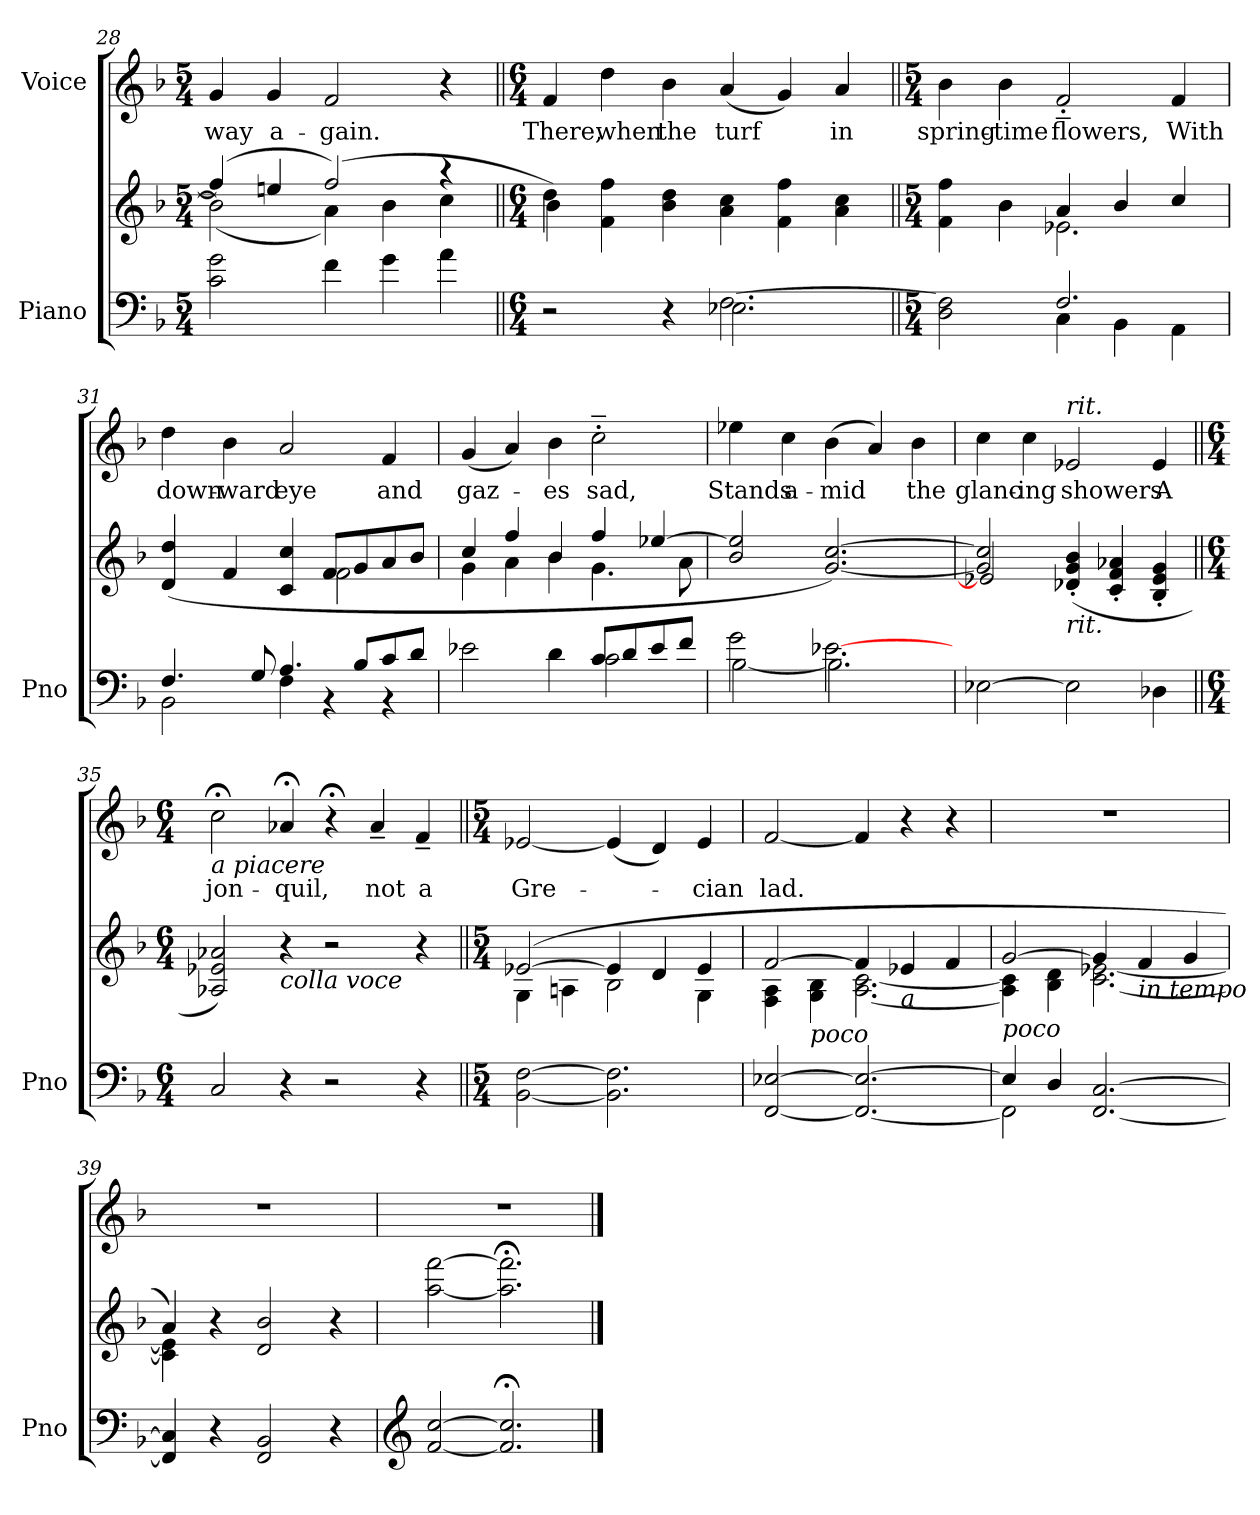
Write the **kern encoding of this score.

**kern	**kern	**kern	**text
*part2	*part2	*part1	*part1
*staff3	*staff2	*staff1	*staff1
*I"Piano	*	*I"Voice	*
*I'Pno	*	*	*
*clefF4	*clefG2	*clefG2	*
*k[b-]	*k[b-]	*k[b-]	*
*M5/4	*M5/4	*M5/4	*
=28	=28	=28	=28
*	*^	*	*
!	!	!	!	!LO:LY:b
2c\ 2g\	(4ff/]	(2b-\]	4g/	-way
!	!	!	!	!LO:LY:b
.	4een/	.	4g/	a-
!	!	!	!	!LO:LY:b
(<4f\	(2ff/)	4a\)	2f/	-gain.
4g\	.	4b-\	.	.
4a\	4r	4cc\	4r	.
!!LO:PB:g=z
=29||	=29||	=29||	=29||	=29||
*M6/4	*M6/4	*	*M6/4	*
*^	*	*	*	*
!	!	!	!	!	!LO:LY:b
4ryy	2r	4dd\	4b-\)	4f/	There,
!	!	!	!	!	!LO:LY:b
4ryy	.	4f\ 4ff\	1ryy	4dd\	when
!	!	!	!	!	!LO:LY:b
4r	4ryy	4b-\ 4dd\	.	4b-\	the
!	!	!	!	!	!LO:LY:b
[>2.F\	2.E-X\	4a\ 4cc\	.	(4a/	turf
.	.	4f\ 4ff\	.	4g/)	.
!	!	!	!	!	!LO:LY:b
.	.	4a\ 4cc\	4ryy	4a/	in
=30||	=30||	=30||	=30||	=30||	=30||
*M5/4	*	*M5/4	*	*M5/4	*
!	!	!	!	!	!LO:LY:b
2D\ 2F\]	2ryy	4f\ 4ff\	2ryy	4b-\	spring-
!	!	!	!	!	!LO:LY:b
.	.	4b-\	.	4b-\	-time
!	!	!	!	!	!LO:LY:b
2.F/	4C\	4a/	2.e-X\	2f'~/	flowers,
.	4BB-\	4b-/	.	.	.
!	!	!	!	!	!LO:LY:b
.	4AA\	4cc/)	.	4f/	With
!!LO:LB:g=z
=31	=31	=31	=31	=31	=31
!	!	!	!	!	!LO:LY:b
4.F/	2BB-\	(4d/ 4dd/	2.ryy	4dd\	down-
!	!	!	!	!	!LO:LY:b
.	.	4f/	.	4b-\	-ward
8G/	.	.	.	.	.
!	!	!	!	!	!LO:LY:b
4.A/	4F\	4c/ 4cc/	.	2a/	eye
.	4r	8f/L	2f\	.	.
8B-/L	.	8g/	.	.	.
!	!	!	!	!	!LO:LY:b
8c/	4r	8a/	.	4f/	and
8d/J	.	8b-/J	.	.	.
=32	=32	=32	=32	=32	=32
!	!	!	!	!	!LO:LY:b
2e-X\	2.ryy	4cc/	4g\	(4g/	gaz-
.	.	4ff/	4a\	4a/)	.
!	!	!	!	!	!LO:LY:b
4d\	.	4b-/	4b-\	4b-\	-es
!	!	!	!	!	!LO:LY:b
8c/L	2c\	4ff/	4.g\	2cc'~\	sad,
8d/	.	.	.	.	.
8e-/	.	[4ee-X/	.	.	.
8f/J	.	.	8a\	.	.
=33	=33	=33	=33	=33	=33
!	!	!	!	!	!LO:LY:b
*	*	*v	*v	*	*
2g\	[2B-\	2b-/ 2ee-/]	4ee-X\	Stands
!	!	!	!	!LO:LY:b
.	.	.	4cc\	a-
!	!	!	!	!LO:LY:b
[>2.e-X\	2.B-\]	[>2.g/ [2.cc/)	(4b-\	-mid
.	.	.	4a/)	.
!	!	!	!	!LO:LY:b
.	.	.	4b-\	the
!!LO:LB:g=z
=34	=34	=34	=34	=34
*	*	*^	*	*
!	!	!	!	!	!LO:LY:b
2ryy	[>2E-X\	2g/] 2cc/]	2e-X/]	4cc\	glanc-
!	!	!	!	!	!LO:LY:b
.	.	.	.	4cc\	-ing
!	!	!	!	!LO:TX:a:i:t=rit.	!
!	!	!LO:TX:b:i:t=rit.	!	!	!
!	!	!	!	!	!LO:LY:b
2E-\]	2.ryy	(>4d-X/'> 4g/'> 4b-/'>	2.ryy	2e-X/	showers
.	.	4c/'> 4f/'> 4a-X/'>	.	.	.
!	!	!	!	!	!LO:LY:b
4D-X\	.	4B-/'> 4e-/'> 4g/'>	.	4e-/	A
*	*	*v	*v	*	*
=35||	=35||	=35||	=35||	=35||
*M6/4	*	*M6/4	*M6/4	*
!	!	!	!LO:TX:b:i:t=a piacere	!
!	!	!	!	!LO:LY:b
2ryy	2C/	2A-X/ 2e-X/ 2a-X/)	2cc;<\	jon-
!	!	!LO:TX:b:i:t=colla voce	!	!
!	!	!	!	!LO:LY:b
4r	1ryy	4r	4a-X;</	-quil,
2r	.	2r	4r;<	.
!	!	!	!	!LO:LY:b
.	.	.	4a-~>/	not
!	!	!	!	!LO:LY:b
4r	.	4r	4f~>/	a
*v	*v	*	*	*
=36||	=36||	=36||	=36||
*M5/4	*M5/4	*M5/4	*
*	*^	*	*
!	!	!	!	!LO:LY:b
[2BB-\ [2F\	([2e-X/	4G\	[2e-X/	Gre-
.	.	4An\	.	.
2.BB-\] 2.F\]	4e-/]	2B-\	(4e-/]	.
.	4d/	.	4d/)	.
!	!	!	!	!LO:LY:b
.	4e-/	4G\	4e-/	-cian
!!LO:LB:g=z
=37	=37	=37	=37	=37
!	!	!	!	!LO:LY:b
[2FF/ [2E-X/	[2f/	4F\ 4A\	[2f/	lad.
!	!	!LO:TX:b:i:t=poco	!	!
.	.	4G\ 4B-\	.	.
2.FF/_ 2.E-/_	4f/]	[2.A\ [2.c\	4f/]	.
!	!LO:TX:b:i:t=a	!	!	!
.	4e-X/	.	4r	.
.	4f/	.	4r	.
=38	=38	=38	=38	=38
*^	*	*	*	*
!	!	!LO:TX:b:i:t=poco	!	!	!
4E-/]	2FF\]	[2g/	4A\] 4c\]	4%5r	.
4D/	.	.	4B-\ 4d\	.	.
[<2.FF/ [2.C/	2.ryy	4g/]	[2.c\ [2.e-X\	.	.
!	!	!LO:TX:b:i:t=in  tempo	!	!	!
.	.	4f/	.	.	.
.	.	4g/	.	.	.
*v	*v	*	*	*	*
=39	=39	=39	=39	=39
4FF/] 4C/]	4a/)	4c\] 4e-\]	4%5r	.
4r	4r	1ryy	.	.
2FF/ 2BB-/	2d/ 2b-/	.	.	.
4r	4r	.	.	.
*	*v	*v	*	*
=40	=40	=40	=40
*clefG2	*	*	*
[2f/ [2cc/	[2aa\ [2fff\	4%5r	.
2.f/];< 2.cc/];<	2.aa\];< 2.fff\];<	.	.
==	==	==	==
*-	*-	*-	*-
